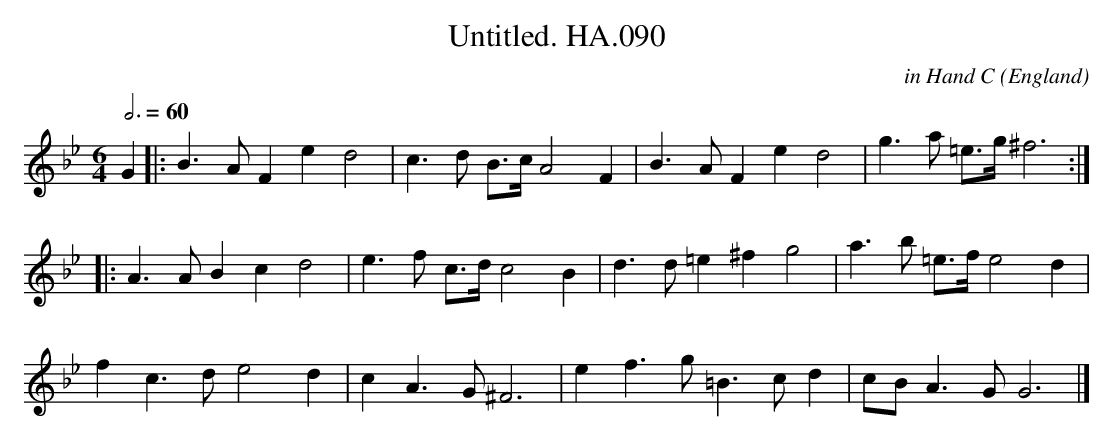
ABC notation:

X:1
T:Untitled. HA.090
C:in Hand C
L:1/8
M:6/4
O:England
Q:3/4=60
K:Bb
G2|:B3AF2 e2d4|c3d B>c A4F2|B3AF2 e2d4|g3a =e>g^f6:|!
|:A3AB2 c2d4|e3f c>d c4B2|d3d=e2 ^f2g4|a3b =e>f e4d2|!
f2c3d e4d2|c2A3G ^F6|e2f3g =B3cd2|cBA3G G6|]
